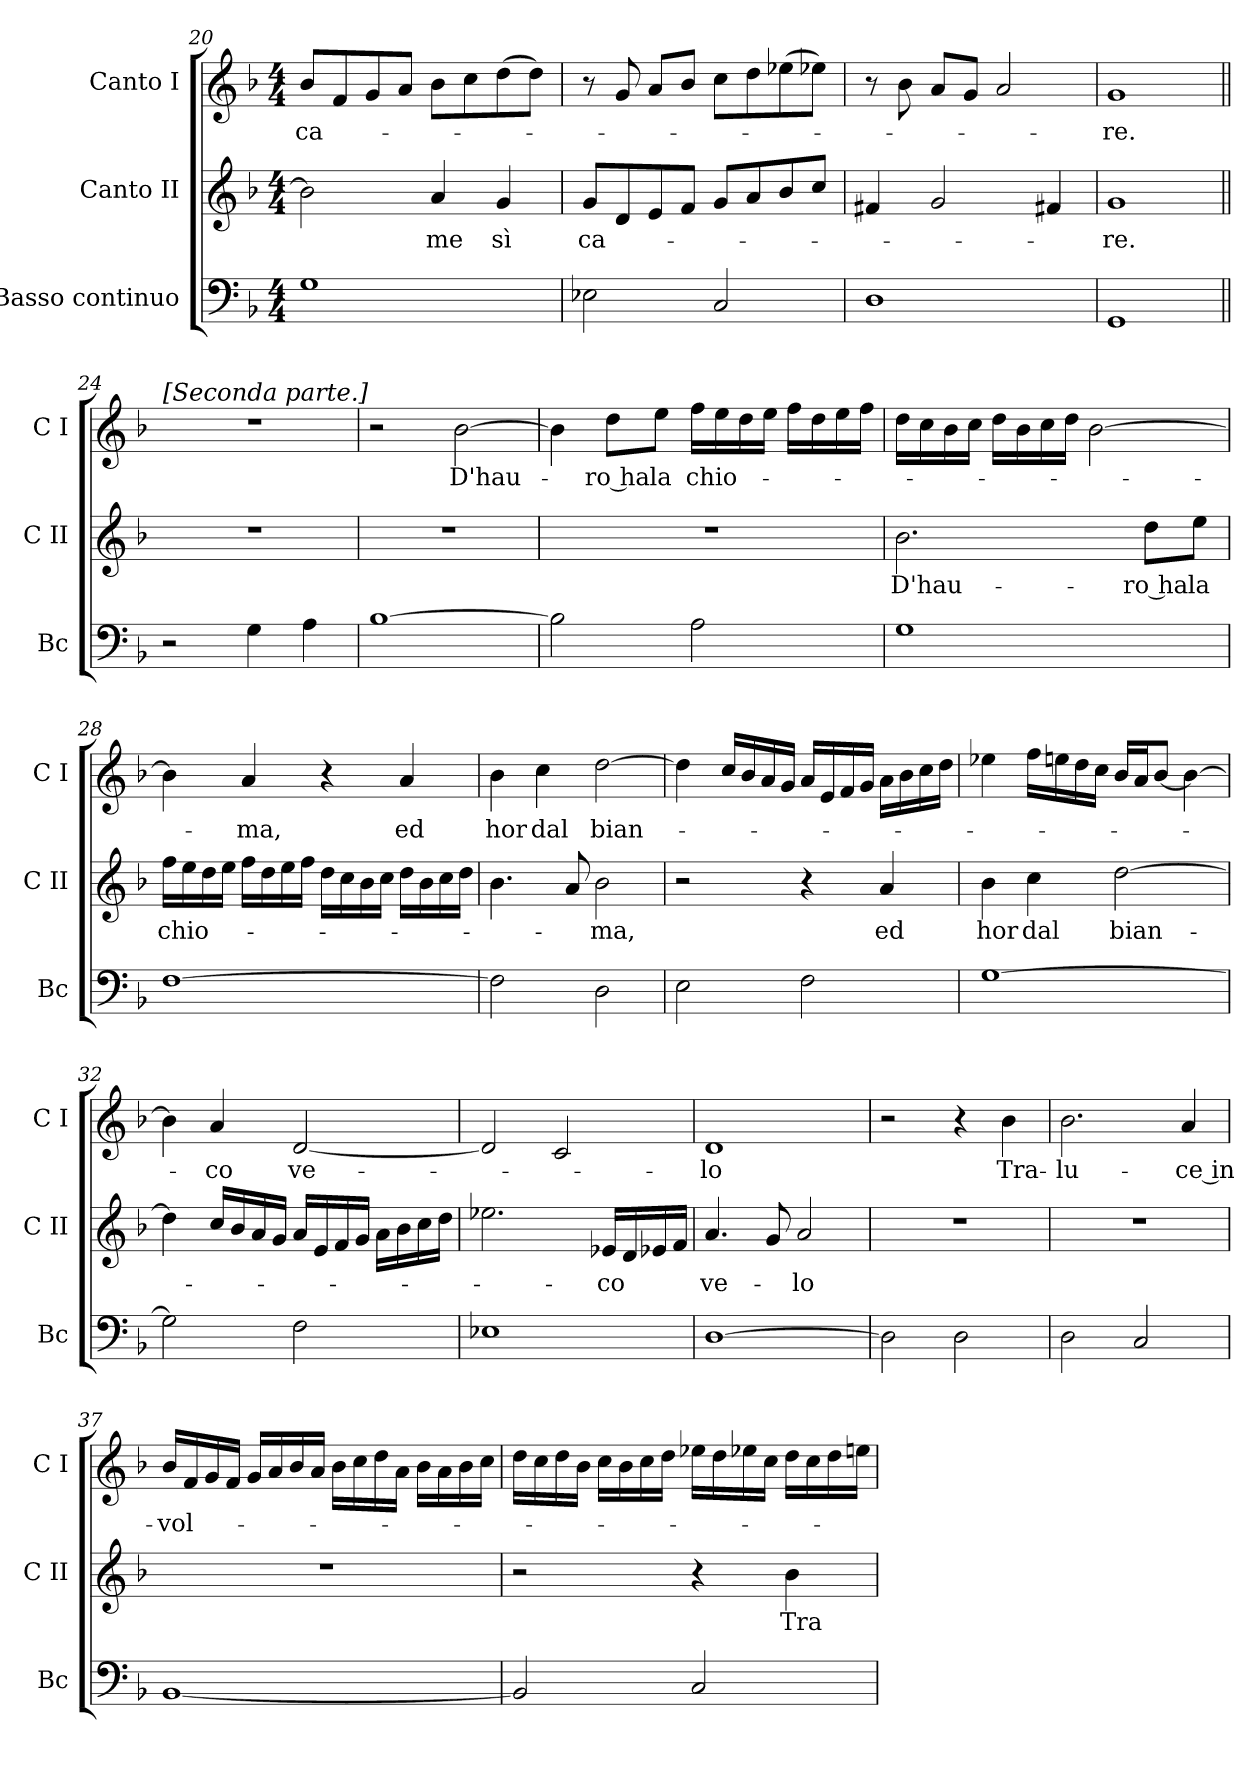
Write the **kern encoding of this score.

**kern	**kern	**text	**kern	**text
*part3	*part2	*part2	*part1	*part1
*staff3	*staff2	*staff2	*staff1	*staff1
*I"Basso continuo	*I"Canto II	*	*I"Canto I	*
*I'Bc	*I'C II	*	*I'C I	*
*clefF4	*clefG2	*	*clefG2	*
*k[b-]	*k[b-]	*	*k[b-]	*
*F:	*F:	*	*F:	*
*M4/4	*M4/4	*	*M4/4	*
=20	=20	=20	=20	=20
1G	2b-]	.	8b-L	ca-
.	.	.	8f	.
.	.	.	8g	.
.	.	.	8aJ	.
.	4a	-me	8b-L	.
.	.	.	8cc	.
.	4g	sì	(8dd	.
.	.	.	8ddJ)	.
=21	=21	=21	=21	=21
2E-X	8gL	ca-	8r	.
.	8d	.	8g	.
.	8e	.	8aL	.
.	8fJ	.	8b-J	.
2C	8gL	.	8ccL	.
.	8a	.	8dd	.
.	8b-	.	(8ee-X	.
.	8ccJ	.	8ee-XJ)	.
=22	=22	=22	=22	=22
1D	4f#X	.	8r	.
.	.	.	8b-	.
.	2g	.	8aL	.
.	.	.	8gJ	.
.	.	.	2a	.
.	4f#X	.	.	.
=23	=23	=23	=23	=23
1GG	1g	-re.	1g	-re.
=24||	=24||	=24||	=24||	=24||
!	!	!	!LO:TX:a:t=[Seconda parte.]	!
2r	1r	.	1r	.
4G	.	.	.	.
4A	.	.	.	.
=25	=25	=25	=25	=25
[1B-	1r	.	2r	.
.	.	.	[2b-	D'hau-
=26	=26	=26	=26	=26
2B-]	1r	.	4b-]	.
.	.	.	8ddL	-ro ha
.	.	.	8eeJ	la
2A	.	.	16ffLL	chio-
.	.	.	16ee	.
.	.	.	16dd	.
.	.	.	16eeJJ	.
.	.	.	16ffLL	.
.	.	.	16dd	.
.	.	.	16ee	.
.	.	.	16ffJJ	.
=27	=27	=27	=27	=27
1G	2.b-	D'hau-	16ddLL	.
.	.	.	16cc	.
.	.	.	16b-	.
.	.	.	16ccJJ	.
.	.	.	16ddLL	.
.	.	.	16b-	.
.	.	.	16cc	.
.	.	.	16ddJJ	.
.	.	.	[2b-	.
.	8ddL	-ro ha	.	.
.	8eeJ	la	.	.
=28	=28	=28	=28	=28
[1F	16ffLL	chio-	4b-]	.
.	16ee	.	.	.
.	16dd	.	.	.
.	16eeJJ	.	.	.
.	16ffLL	.	4a	-ma,
.	16dd	.	.	.
.	16ee	.	.	.
.	16ffJJ	.	.	.
.	16ddLL	.	4r	.
.	16cc	.	.	.
.	16b-	.	.	.
.	16ccJJ	.	.	.
.	16ddLL	.	4a	ed
.	16b-	.	.	.
.	16cc	.	.	.
.	16ddJJ	.	.	.
=29	=29	=29	=29	=29
2F]	4.b-	.	4b-	hor
.	.	.	4cc	dal
.	8a	.	.	.
2D	2b-	-ma,	[2dd	bian-
=30	=30	=30	=30	=30
2E	2r	.	4dd]	.
.	.	.	16ccLL	.
.	.	.	16b-	.
.	.	.	16a	.
.	.	.	16gJJ	.
2F	4r	.	16aLL	.
.	.	.	16e	.
.	.	.	16f	.
.	.	.	16gJJ	.
.	4a	ed	16aLL	.
.	.	.	16b-	.
.	.	.	16cc	.
.	.	.	16ddJJ	.
=31	=31	=31	=31	=31
[1G	4b-	hor	4ee-X	.
.	4cc	dal	16ffLL	.
.	.	.	16een	.
.	.	.	16dd	.
.	.	.	16ccJJ	.
.	[2dd	bian-	16b-LL	.
.	.	.	16aJ	.
.	.	.	[8b-J	.
.	.	.	4b-_	.
=32	=32	=32	=32	=32
2G]	4dd]	.	4b-]	.
.	16ccLL	.	4a	-co
.	16b-	.	.	.
.	16a	.	.	.
.	16gJJ	.	.	.
2F	16aLL	.	[2d	ve-
.	16e	.	.	.
.	16f	.	.	.
.	16gJJ	.	.	.
.	16aLL	.	.	.
.	16b-	.	.	.
.	16cc	.	.	.
.	16ddJJ	.	.	.
=33	=33	=33	=33	=33
1E-X	2.ee-X	.	2d]	.
.	.	.	2c	.
.	16e-XLL	-co	.	.
.	16d	.	.	.
.	16e-X	.	.	.
.	16fJJ	.	.	.
=34	=34	=34	=34	=34
[1D	4.a	ve-	1d	-lo
.	8g	.	.	.
.	2a	-lo	.	.
=35	=35	=35	=35	=35
2D]	1r	.	2r	.
2D	.	.	4r	.
.	.	.	4b-	Tra-
=36	=36	=36	=36	=36
2D	1r	.	2.b-	-lu-
2C	.	.	.	.
.	.	.	4a	-ce in-
=37	=37	=37	=37	=37
[1BB-	1r	.	16b-LL	-vol-
.	.	.	16f	.
.	.	.	16g	.
.	.	.	16fJJ	.
.	.	.	16gLL	.
.	.	.	16a	.
.	.	.	16b-	.
.	.	.	16aJJ	.
.	.	.	16b-LL	.
.	.	.	16cc	.
.	.	.	16dd	.
.	.	.	16aJJ	.
.	.	.	16b-LL	.
.	.	.	16a	.
.	.	.	16b-	.
.	.	.	16ccJJ	.
=38	=38	=38	=38	=38
2BB-]	2r	.	16ddLL	.
.	.	.	16cc	.
.	.	.	16dd	.
.	.	.	16b-JJ	.
.	.	.	16ccLL	.
.	.	.	16b-	.
.	.	.	16cc	.
.	.	.	16ddJJ	.
2C	4r	.	16ee-XLL	.
.	.	.	16dd	.
.	.	.	16ee-X	.
.	.	.	16ccJJ	.
.	4b-	Tra-	16ddLL	.
.	.	.	16cc	.
.	.	.	16dd	.
.	.	.	16eenJJ	.
=	=	=	=	=
*-	*-	*-	*-	*-
